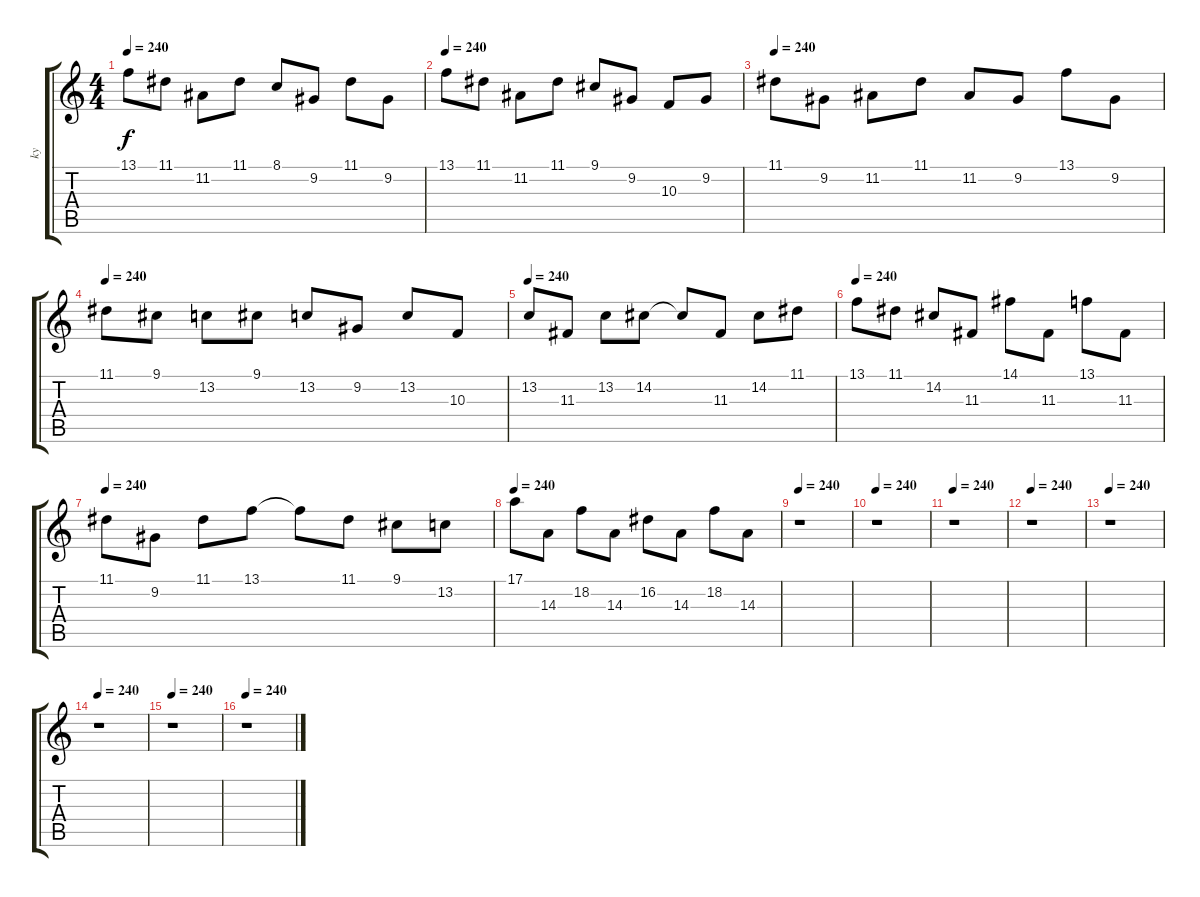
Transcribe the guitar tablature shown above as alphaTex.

\track ("ky" "ky") {instrument pad3polysynth}
\staff {score tabs}
\tuning (E4 B3 G3 D3 A2 E2) {hide}
\ts (4 4)
\tempo 240
\clef g2
\ks c
13.1.8{dy f} 11.1.8 11.2.8 11.1.8 8.1.8 9.2.8 11.1.8 9.2.8 |
\tempo 240
13.1.8 11.1.8 11.2.8 11.1.8 9.1.8 9.2.8 10.3.8 9.2.8 |
\tempo 240
11.1.8 9.2.8 11.2.8 11.1.8 11.2.8 9.2.8 13.1.8 9.2.8 |
\tempo 240
11.1.8 9.1.8 13.2.8 9.1.8 13.2.8 9.2.8 13.2.8 10.3.8 |
\tempo 240
13.2.8 11.3.8 13.2.8 14.2.8 14.2{t}.8 11.3.8 14.2.8 11.1.8 |
\tempo 240
13.1.8 11.1.8 14.2.8 11.3.8 14.1.8 11.3.8 13.1.8 11.3.8 |
\tempo 240
11.1.8 9.2.8 11.1.8 13.1.8 13.1{t}.8 11.1.8 9.1.8 13.2.8 |
\tempo 240
17.1.8 14.3.8 18.2.8 14.3.8 16.2.8 14.3.8 18.2.8 14.3.8 |
\tempo 240
r.1 |
\tempo 240
r.1 |
\tempo 240
r.1 |
\tempo 240
r.1 |
\tempo 240
r.1 |
\tempo 240
r.1 |
\tempo 240
r.1 |
\tempo 240
r.1
